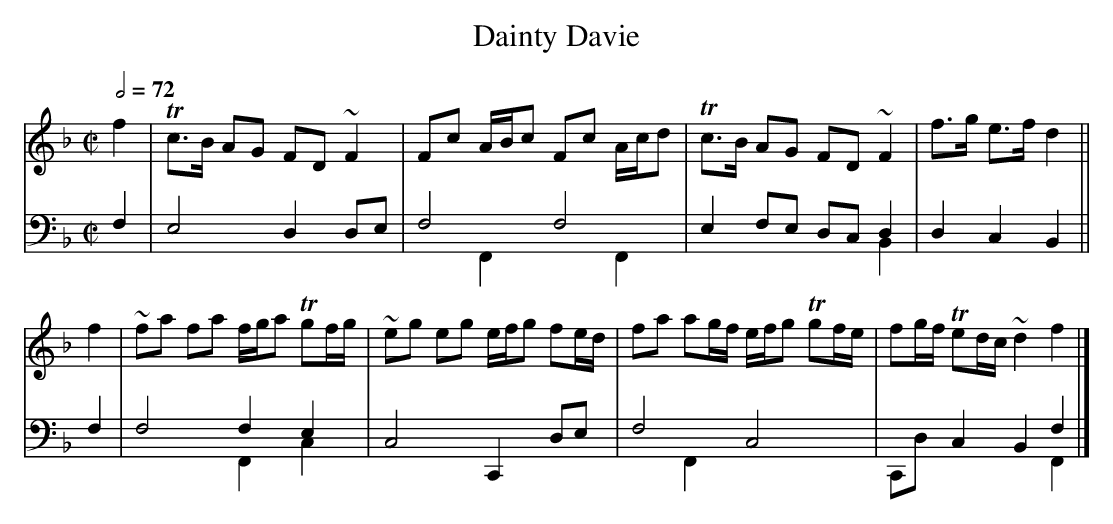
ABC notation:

X:1
T:Dainty Davie
M:C|
L:1/8
Q:1/2=72
V:1
V:2 bass up
V:3 bass merge
K:D Minor
V:1 f2 |Tc>B AG FD ~F2  |Fc A/B/c Fc A/c/d|Tc>B AG   FD  ~F2  |f>g e>f d2  ||
V:2 F,2| E,4    D,2 D,E,|F,4      F,4     | E,2 F,E, D,C, D,2 |D,2 C,2 B,,2||
V:3 x2 | x8             |x2 F,,2  x2 F,,2 | x6            B,,2|x6          ||
V:1 f2 |~fa fa f/g/a Tgf/g/|~eg eg e/f/g fe/d/|fa ag/f/ e/f/g Tgf/e/|fg/f/ Ted/c/ ~d2   f2  |]
V:2 F,2| F,4   F,2    E,2  | C,4   C,,2  D,E, |F,4      C,4         |x2     C,2    B,,2 F,2 |]
V:3 x2 | x4    F,,2   C,2  | x8               |x2 F,,2  x2     x2   |C,,D,  x4          F,,2|]
